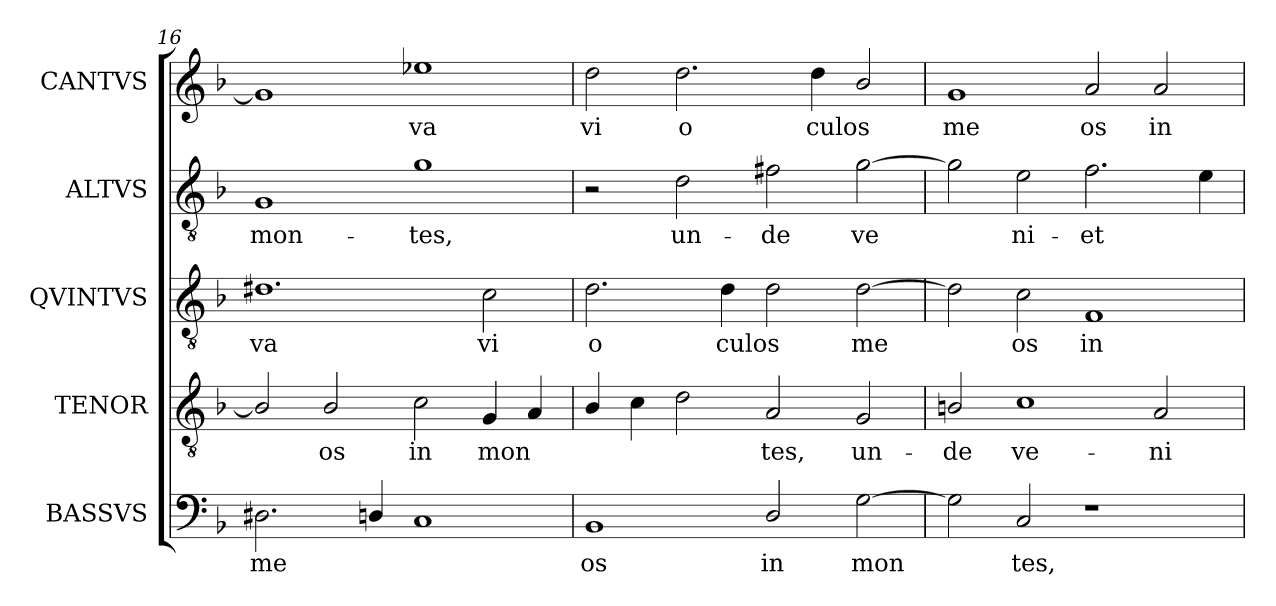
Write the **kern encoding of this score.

**kern	**text	**kern	**text	**kern	**text	**kern	**text	**kern	**text
*part5	*part5	*part4	*part4	*part3	*part3	*part2	*part2	*part1	*part1
*staff5	*staff5	*staff4	*staff4	*staff3	*staff3	*staff2	*staff2	*staff1	*staff1
*I"BASSVS	*	*I"TENOR	*	*I"QVINTVS	*	*I"ALTVS	*	*I"CANTVS	*
*clefF4	*	*clefGv2	*	*clefGv2	*	*clefGv2	*	*clefG2	*
*ITrd-3c-5	*	*ITrd-3c-5	*	*ITrd-3c-5	*	*ITrd-3c-5	*	*	*
*k[b-e-]	*	*k[b-e-]	*	*k[b-e-]	*	*k[b-e-]	*	*k[b-]	*
*B-:	*	*B-:	*	*B-:	*	*B-:	*	*F:	*
=16	=16	=16	=16	=16	=16	=16	=16	=16	=16
!	!LO:LY:b:cj	!	!LO:LY:b:cj	!	!LO:LY:b:cj	!	!LO:LY:b:cj	!	!LO:LY:b:cj
2.G#X\	me	2e-/]	--	1.g#X	va	1c	mon-	1g]	.
!	!	!	!LO:LY:b:cj	!	!	!	!	!	!
.	.	2e-/	-os	.	.	.	.	.	.
!	!LO:LY:b:cj	!	!	!	!	!	!	!	!
4G/	.	.	.	.	.	.	.	.	.
!	!LO:LY:b:cj	!	!LO:LY:b:cj	!	!	!	!LO:LY:b:cj	!	!LO:LY:b:cj
1F	.	2f\	in	.	.	1cc	-tes,	1ee-X	va
!	!	!	!LO:LY:b:cj	!	!LO:LY:b:cj	!	!	!	!
.	.	4c/	mon-	2f\	vi	.	.	.	.
!	!	!	!LO:LY:b:cj	!	!	!	!	!	!
.	.	4d/	--	.	.	.	.	.	.
=17	=17	=17	=17	=17	=17	=17	=17	=17	=17
!	!LO:LY:b:cj	!	!LO:LY:b:cj	!	!LO:LY:b:cj	!	!	!	!LO:LY:b:cj
1E-	os	4e-/	--	2.g\	o	2r	.	2dd\	vi
!	!	!	!LO:LY:b:cj	!	!	!	!	!	!
.	.	4f\	--	.	.	.	.	.	.
!	!	!	!LO:LY:b:cj	!	!	!	!LO:LY:b:cj	!	!LO:LY:b:cj
.	.	2g\	--	.	.	2g\	un-	2.dd\	o
!	!	!	!	!	!LO:LY:b:cj	!	!	!	!
.	.	.	.	4g\	culos	.	.	.	.
!	!LO:LY:b:cj	!	!LO:LY:b:cj	!	!LO:LY:b:cj	!	!LO:LY:b:cj	!	!
2G/	in	2d/	-tes,	2g\	.	2bn\	-de	.	.
!	!	!	!	!	!	!	!	!	!LO:LY:b:cj
.	.	.	.	.	.	.	.	4dd\	culos
!	!LO:LY:b:cj	!	!LO:LY:b:cj	!	!LO:LY:b:cj	!	!LO:LY:b:cj	!	!LO:LY:b:cj
[>2c\	mon	2c/	un-	[>2g\	me	[>2cc\	ve-	2b-/	.
=18	=18	=18	=18	=18	=18	=18	=18	=18	=18
!	!LO:LY:b:cj	!	!LO:LY:b:cj	!	!LO:LY:b:cj	!	!LO:LY:b:cj	!	!LO:LY:b:cj
2c\]	.	2en/	-de	2g\]	.	2cc\]	--	1g	me
!	!LO:LY:b:cj	!	!LO:LY:b:cj	!	!LO:LY:b:cj	!	!LO:LY:b:cj	!	!
2F/	tes,	1f	ve-	2f\	os	2a\	-ni-	.	.
!	!	!	!	!	!LO:LY:b:cj	!	!LO:LY:b:cj	!	!LO:LY:b:cj
1r	.	.	.	1B-	in	2.b-\	-et	2a/	os
!	!	!	!LO:LY:b:cj	!	!	!	!	!	!LO:LY:b:cj
.	.	2d/	-ni-	.	.	.	.	2a/	in
!	!	!	!	!	!	!	!LO:LY:b:cj	!	!
.	.	.	.	.	.	4a\	.	.	.
=	=	=	=	=	=	=	=	=	=
*-	*-	*-	*-	*-	*-	*-	*-	*-	*-
